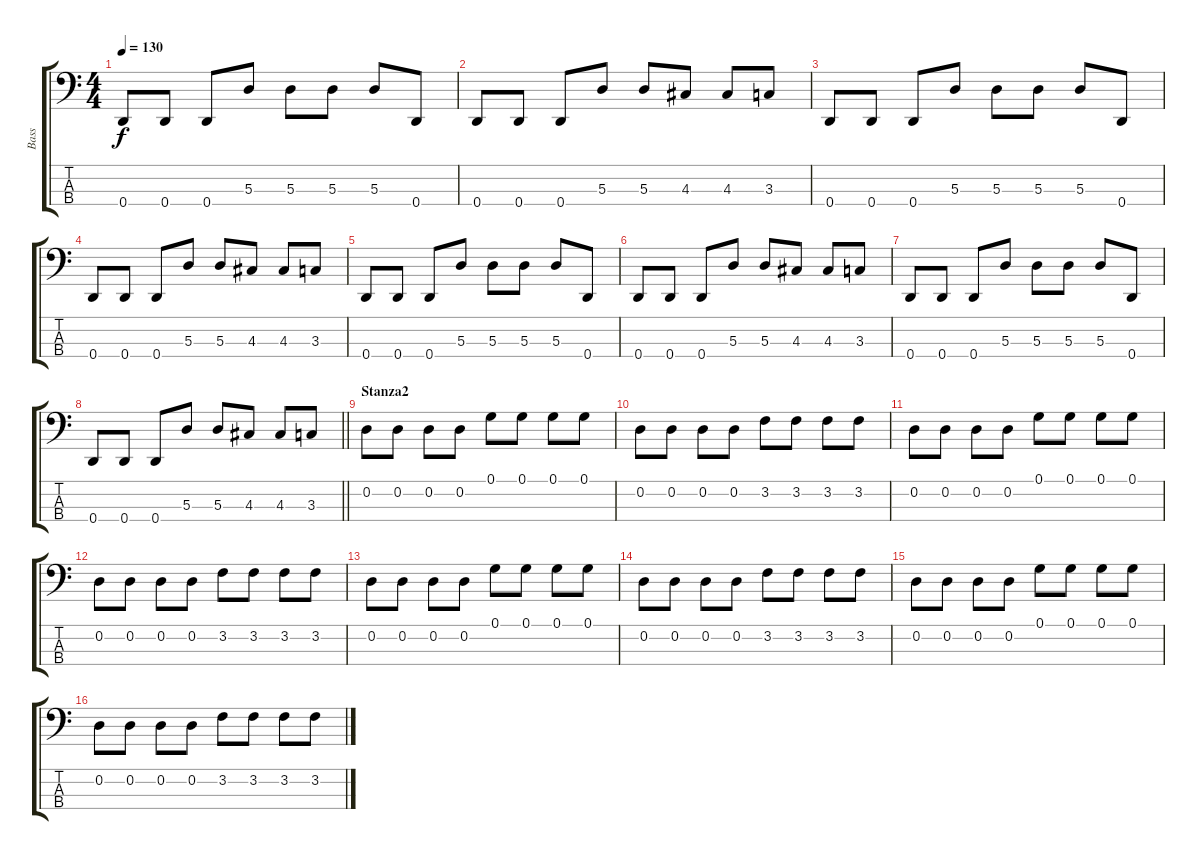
\track ("Bass" "Bass") {instrument electricbassfinger}
\staff {score tabs}
\tuning (G2 D2 A1 D1) {hide}
\ts (4 4)
\section ("" "")
\tempo 130
\clef f4
\ks c
0.4.8{dy f} 0.4.8 0.4.8 5.3.8 5.3.8 5.3.8 5.3.8 0.4.8 |
0.4.8 0.4.8 0.4.8 5.3.8 5.3.8 4.3.8 4.3.8 3.3.8 |
0.4.8 0.4.8 0.4.8 5.3.8 5.3.8 5.3.8 5.3.8 0.4.8 |
0.4.8 0.4.8 0.4.8 5.3.8 5.3.8 4.3.8 4.3.8 3.3.8 |
0.4.8 0.4.8 0.4.8 5.3.8 5.3.8 5.3.8 5.3.8 0.4.8 |
0.4.8 0.4.8 0.4.8 5.3.8 5.3.8 4.3.8 4.3.8 3.3.8 |
0.4.8 0.4.8 0.4.8 5.3.8 5.3.8 5.3.8 5.3.8 0.4.8 |
\barLineRight lightlight
0.4.8 0.4.8 0.4.8 5.3.8 5.3.8 4.3.8 4.3.8 3.3.8 |
\section ("" "Stanza2")
0.2.8{volume 13} 0.2.8 0.2.8 0.2.8 0.1.8 0.1.8 0.1.8 0.1.8 |
0.2.8 0.2.8 0.2.8 0.2.8 3.2.8 3.2.8 3.2.8 3.2.8 |
0.2.8 0.2.8 0.2.8 0.2.8 0.1.8 0.1.8 0.1.8 0.1.8 |
0.2.8 0.2.8 0.2.8 0.2.8 3.2.8 3.2.8 3.2.8 3.2.8 |
0.2.8 0.2.8 0.2.8 0.2.8 0.1.8 0.1.8 0.1.8 0.1.8 |
0.2.8 0.2.8 0.2.8 0.2.8 3.2.8 3.2.8 3.2.8 3.2.8 |
0.2.8 0.2.8 0.2.8 0.2.8 0.1.8 0.1.8 0.1.8 0.1.8 |
0.2.8 0.2.8 0.2.8 0.2.8 3.2.8 3.2.8 3.2.8 3.2.8
